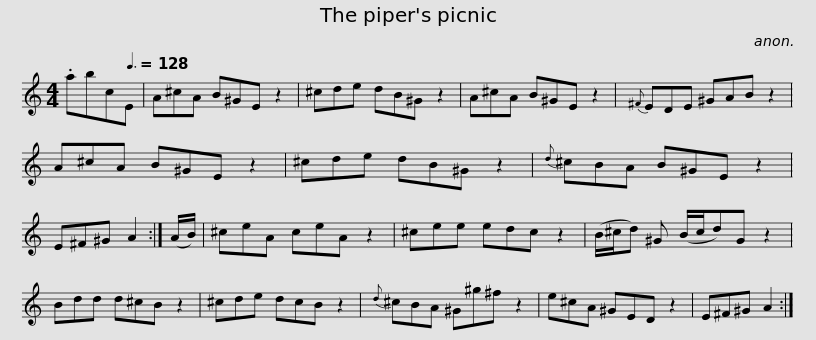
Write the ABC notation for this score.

X:1
L:1/8
M:4/4
I:linebreak $
K:C
V:1 treble
V:1
 .abc[Q:3/8=128]E | A^cA B^GE z2 | ^cde dB^G z2 | A^cA B^GE z2 |{^F} EDE ^GAB z2 | %5
 A^cA B^GE z2 |$ ^cde dB^G z2 |{d} ^cBA B^GE z2 | E^F^G A2 :| (A/B/) | %10
 ^ceA ceA z2 | ^cee edc z2 |$ (B/^c/d) ^G (B/c/d)G z2 | Bdd d^cB z2 | ^cde dcB z2 | %15
{d} ^cBA ^G^g^f z2 | e^cA ^GED z2 | E^F^G A2 :| %18
